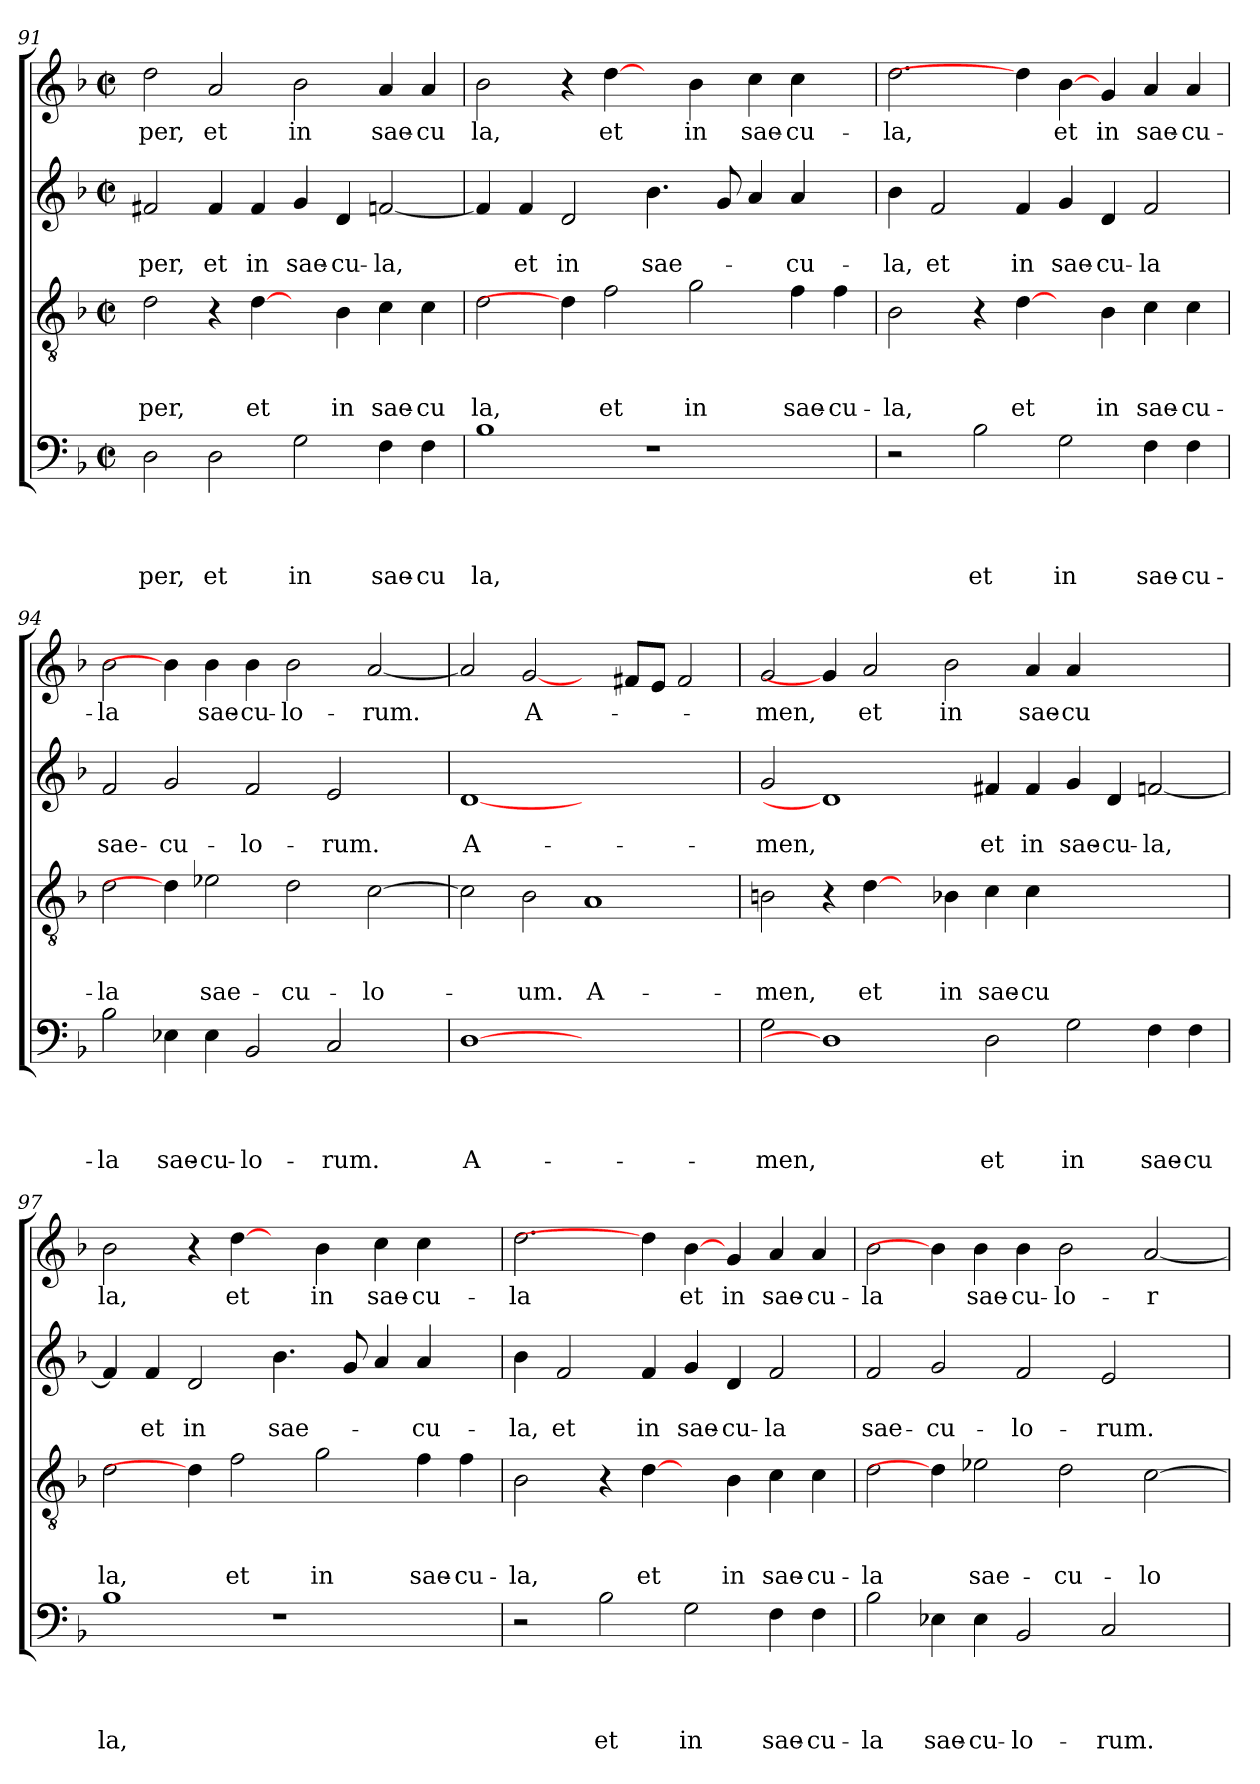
**kern	**text	**text	**text	**text	**kern	**text	**text	**text	**kern	**text	**text	**kern	**text
*part4	*part4	*part4	*part4	*part4	*part3	*part3	*part3	*part3	*part2	*part2	*part2	*part1	*part1
*staff4	*staff4	*staff4	*staff4	*staff4	*staff3	*staff3	*staff3	*staff3	*staff2	*staff2	*staff2	*staff1	*staff1
*clefF4	*	*	*	*	*clefGv2	*	*	*	*clefG2	*	*	*clefG2	*
*k[b-]	*	*	*	*	*k[b-]	*	*	*	*k[b-]	*	*	*k[b-]	*
*F:	*	*	*	*	*F:	*	*	*	*F:	*	*	*F:	*
*M2/2	*	*	*	*	*M2/2	*	*	*	*M2/2	*	*	*M2/2	*
*met(c|)	*	*	*	*	*met(c|)	*	*	*	*met(c|)	*	*	*met(c|)	*
=91	=91	=91	=91	=91	=91	=91	=91	=91	=91	=91	=91	=91	=91
!	!	!	!	!LO:LY:b	!	!	!	!LO:LY:b	!	!	!LO:LY:b	!	!LO:LY:b
2D\	.	.	.	-per,	2d\	.	.	-per,	2f#X/	.	-per,	2dd\	-per,
!	!	!	!	!LO:LY:b	!	!	!	!	!	!	!LO:LY:b	!	!LO:LY:b
2D\	.	.	.	et	4r	.	.	.	4f#/	.	et	2a/	et
!	!	!	!	!	!	!	!	!LO:LY:b	!	!	!LO:LY:b	!	!
.	.	.	.	.	[4d\	.	.	et	4f#/	.	in	.	.
!	!	!	!	!LO:LY:b	!	!	!	!	!	!	!LO:LY:b	!	!LO:LY:b
2G\	.	.	.	in	4ryy	.	.	.	4g/	.	sae-	2b-\	in
!	!	!	!	!	!	!	!	!LO:LY:b	!	!	!LO:LY:b:rj	!	!
.	.	.	.	.	4B-\	.	.	in	4d/	.	-cu-	.	.
!	!	!	!	!LO:LY:b	!	!	!	!LO:LY:b	!	!	!LO:LY:b	!	!LO:LY:b
4F\	.	.	.	sae-	4c\	.	.	sae-	[<2fn/	.	-la,	4a/	sae-
!	!	!	!	!LO:LY:b:rj	!	!	!	!LO:LY:b:rj	!	!	!	!	!LO:LY:b:rj
4F\	.	.	.	-cu	4c\	.	.	-cu	.	.	.	4a/	-cu
!!LO:LB:g=z
=92	=92	=92	=92	=92	=92	=92	=92	=92	=92	=92	=92	=92	=92
!	!	!	!	!LO:LY:b	!	!	!	!LO:LY:b	!	!	!	!	!LO:LY:b
1B-	.	.	.	la,	2d\	.	.	la,	4f/]	.	.	2b-\	la,
!	!	!	!	!	!	!	!	!	!	!	!LO:LY:b	!	!
.	.	.	.	.	.	.	.	.	4f/	.	et	.	.
!	!	!	!	!	!	!	!	!	!	!	!LO:LY:b	!	!
.	.	.	.	.	4d\]	.	.	.	2d/	.	in	4r	.
!	!	!	!	!	!	!	!	!LO:LY:b	!	!	!	!	!LO:LY:b
.	.	.	.	.	2f\	.	.	et	.	.	.	[4dd\	et
!	!	!	!	!	!	!	!	!	!	!	!LO:LY:b	!	!
1r	.	.	.	.	.	.	.	.	4.b-\	.	sae-	4ryy	.
!	!	!	!	!	!	!	!	!LO:LY:b	!	!	!	!	!LO:LY:b
.	.	.	.	.	2g\	.	.	in	.	.	.	4b-\	in
.	.	.	.	.	.	.	.	.	8g/	.	.	.	.
!	!	!	!	!	!	!	!	!	!	!	!	!	!LO:LY:b
.	.	.	.	.	.	.	.	.	4a/	.	.	4cc\	sae-
!	!	!	!	!	!	!	!	!LO:LY:b	!	!	!LO:LY:b	!	!LO:LY:b
.	.	.	.	.	4f\	.	.	sae-	4a/	.	-cu-	4cc\	-cu-
!	!	!	!	!	!	!	!	!LO:LY:b	!	!	!	!	!
4ryy	.	.	.	.	4f\	.	.	-cu-	4ryy	.	.	4ryy	.
=93	=93	=93	=93	=93	=93	=93	=93	=93	=93	=93	=93	=93	=93
!	!	!	!	!	!	!	!	!LO:LY:b	!	!	!LO:LY:b	!	!LO:LY:b
2r	.	.	.	.	2B-\	.	.	-la,	4b-\	.	-la,	2.dd\	-la,
!	!	!	!	!	!	!	!	!	!	!	!LO:LY:b	!	!
.	.	.	.	.	.	.	.	.	2f/	.	et	.	.
!	!	!	!	!LO:LY:b	!	!	!	!	!	!	!	!	!
2B-\	.	.	.	et	4r	.	.	.	.	.	.	.	.
!	!	!	!	!	!	!	!	!LO:LY:b	!	!	!LO:LY:b	!	!
.	.	.	.	.	[4d\	.	.	et	4f/	.	in	4dd\]	.
!	!	!	!	!LO:LY:b	!	!	!	!	!	!	!LO:LY:b	!	!LO:LY:b
2G\	.	.	.	in	4ryy	.	.	.	4g/	.	sae-	[4b-\	et
!	!	!	!	!	!	!	!	!LO:LY:b	!	!	!LO:LY:b	!	!LO:LY:b
.	.	.	.	.	4B-\	.	.	in	4d/	.	-cu-	4g/	in
!	!	!	!	!LO:LY:b	!	!	!	!LO:LY:b	!	!	!LO:LY:b:rj	!	!LO:LY:b
4F\	.	.	.	sae-	4c\	.	.	sae-	2f/	.	-la	4a/	sae-
!	!	!	!	!LO:LY:b:rj	!	!	!	!LO:LY:b:rj	!	!	!	!	!LO:LY:b:rj
4F\	.	.	.	-cu-	4c\	.	.	-cu-	.	.	.	4a/	-cu-
=94	=94	=94	=94	=94	=94	=94	=94	=94	=94	=94	=94	=94	=94
!	!	!	!	!LO:LY:b	!	!	!	!LO:LY:b	!	!	!LO:LY:b	!	!LO:LY:b
2B-\	.	.	.	-la	2d\	.	.	-la	2f/	.	sae-	2b-\	-la
!	!	!	!	!LO:LY:b	!	!	!	!	!	!	!LO:LY:b:rj	!	!
4E-X\	.	.	.	sae-	4d\]	.	.	.	2g/	.	-cu-	4b-\]	.
!	!	!	!	!LO:LY:b	!	!	!	!LO:LY:b	!	!	!	!	!LO:LY:b
4E-\	.	.	.	-cu-	2e-X\	.	.	sae-	.	.	.	4b-\	sae-
!	!	!	!	!LO:LY:b:rj	!	!	!	!	!	!	!LO:LY:b	!	!LO:LY:b
2BB-/	.	.	.	-lo-	.	.	.	.	2f/	.	-lo-	4b-\	-cu-
!	!	!	!	!	!	!	!	!LO:LY:b	!	!	!	!	!LO:LY:b:rj
.	.	.	.	.	2d\	.	.	-cu-	.	.	.	2b-\	-lo-
!	!	!	!	!LO:LY:b	!	!	!	!	!	!	!LO:LY:b	!	!
2C/	.	.	.	-rum.	.	.	.	.	2e/	.	-rum.	.	.
!	!	!	!	!	!	!	!	!LO:LY:b	!	!	!	!	!LO:LY:b
.	.	.	.	.	[>2c\	.	.	-lo-	.	.	.	[<2a/	-rum.
4ryy	.	.	.	.	.	.	.	.	4ryy	.	.	.	.
=95	=95	=95	=95	=95	=95	=95	=95	=95	=95	=95	=95	=95	=95
!	!	!	!	!LO:LY:b:rj	!	!	!	!	!	!	!LO:LY:b:rj	!	!
[1D	.	.	.	A-	2c\]	.	.	.	[1d	.	A-	2a/]	.
!	!	!	!	!	!	!	!	!LO:LY:b	!	!	!	!	!LO:LY:b
.	.	.	.	.	2B-\	.	.	-um.	.	.	.	[2g/	A-
!	!	!	!	!	!	!	!	!LO:LY:b	!	!	!	!	!
1ryy	.	.	.	.	1A	.	.	A-	1ryy	.	.	4ryy	.
.	.	.	.	.	.	.	.	.	.	.	.	8f#/L	.
.	.	.	.	.	.	.	.	.	.	.	.	8e/J	.
.	.	.	.	.	.	.	.	.	.	.	.	2f#/	.
=96	=96	=96	=96	=96	=96	=96	=96	=96	=96	=96	=96	=96	=96
!	!	!	!	!LO:LY:b	!	!	!	!LO:LY:b	!	!	!LO:LY:b	!	!LO:LY:b
2G\	.	.	.	-men,	2Bn\	.	.	-men,	2g/	.	-men,	2g/	-men,
1D]	.	.	.	.	4r	.	.	.	1d]	.	.	4g/]	.
!	!	!	!	!	!	!	!	!LO:LY:b	!	!	!	!	!LO:LY:b
.	.	.	.	.	[4d\	.	.	et	.	.	.	2a/	et
.	.	.	.	.	4ryy	.	.	.	.	.	.	.	.
!	!	!	!	!	!	!	!	!LO:LY:b	!	!	!	!	!LO:LY:b
.	.	.	.	.	4B-X\	.	.	in	.	.	.	2b-\	in
!	!	!	!	!LO:LY:b	!	!	!	!LO:LY:b	!	!	!LO:LY:b	!	!
2D\	.	.	.	et	4c\	.	.	sae-	4f#X/	.	et	.	.
!	!	!	!	!	!	!	!	!LO:LY:b:rj	!	!	!LO:LY:b	!	!LO:LY:b
.	.	.	.	.	4c\	.	.	-cu	4f#/	.	in	4a/	sae-
!	!	!	!	!LO:LY:b	!	!	!	!	!	!	!LO:LY:b	!	!LO:LY:b:rj
2G\	.	.	.	in	1ryy	.	.	.	4g/	.	sae-	4a/	-cu
!	!	!	!	!	!	!	!	!	!	!	!LO:LY:b:rj	!	!
.	.	.	.	.	.	.	.	.	4d/	.	-cu-	2.ryy	.
!	!	!	!	!LO:LY:b	!	!	!	!	!	!	!LO:LY:b	!	!
4F\	.	.	.	sae-	.	.	.	.	[<2fn/	.	-la,	.	.
!	!	!	!	!LO:LY:b:rj	!	!	!	!	!	!	!	!	!
4F\	.	.	.	-cu	.	.	.	.	.	.	.	.	.
!!LO:LB:g=z
=97	=97	=97	=97	=97	=97	=97	=97	=97	=97	=97	=97	=97	=97
!	!	!	!	!LO:LY:b	!	!	!	!LO:LY:b	!	!	!	!	!LO:LY:b
1B-	.	.	.	la,	2d\	.	.	la,	4f/]	.	.	2b-\	la,
!	!	!	!	!	!	!	!	!	!	!	!LO:LY:b	!	!
.	.	.	.	.	.	.	.	.	4f/	.	et	.	.
!	!	!	!	!	!	!	!	!	!	!	!LO:LY:b	!	!
.	.	.	.	.	4d\]	.	.	.	2d/	.	in	4r	.
!	!	!	!	!	!	!	!	!LO:LY:b	!	!	!	!	!LO:LY:b
.	.	.	.	.	2f\	.	.	et	.	.	.	[4dd\	et
!	!	!	!	!	!	!	!	!	!	!	!LO:LY:b	!	!
1r	.	.	.	.	.	.	.	.	4.b-\	.	sae-	4ryy	.
!	!	!	!	!	!	!	!	!LO:LY:b	!	!	!	!	!LO:LY:b
.	.	.	.	.	2g\	.	.	in	.	.	.	4b-\	in
.	.	.	.	.	.	.	.	.	8g/	.	.	.	.
!	!	!	!	!	!	!	!	!	!	!	!	!	!LO:LY:b
.	.	.	.	.	.	.	.	.	4a/	.	.	4cc\	sae-
!	!	!	!	!	!	!	!	!LO:LY:b	!	!	!LO:LY:b	!	!LO:LY:b
.	.	.	.	.	4f\	.	.	sae-	4a/	.	-cu-	4cc\	-cu-
!	!	!	!	!	!	!	!	!LO:LY:b	!	!	!	!	!
4ryy	.	.	.	.	4f\	.	.	-cu-	4ryy	.	.	4ryy	.
=98	=98	=98	=98	=98	=98	=98	=98	=98	=98	=98	=98	=98	=98
!	!	!	!	!	!	!	!	!LO:LY:b	!	!	!LO:LY:b	!	!LO:LY:b
2r	.	.	.	.	2B-\	.	.	-la,	4b-\	.	-la,	2.dd\	-la
!	!	!	!	!	!	!	!	!	!	!	!LO:LY:b	!	!
.	.	.	.	.	.	.	.	.	2f/	.	et	.	.
!	!	!	!	!LO:LY:b	!	!	!	!	!	!	!	!	!
2B-\	.	.	.	et	4r	.	.	.	.	.	.	.	.
!	!	!	!	!	!	!	!	!LO:LY:b	!	!	!LO:LY:b	!	!
.	.	.	.	.	[4d\	.	.	et	4f/	.	in	4dd\]	.
!	!	!	!	!LO:LY:b	!	!	!	!	!	!	!LO:LY:b	!	!LO:LY:b
2G\	.	.	.	in	4ryy	.	.	.	4g/	.	sae-	[4b-\	et
!	!	!	!	!	!	!	!	!LO:LY:b	!	!	!LO:LY:b	!	!LO:LY:b
.	.	.	.	.	4B-\	.	.	in	4d/	.	-cu-	4g/	in
!	!	!	!	!LO:LY:b	!	!	!	!LO:LY:b	!	!	!LO:LY:b:rj	!	!LO:LY:b
4F\	.	.	.	sae-	4c\	.	.	sae-	2f/	.	-la	4a/	sae-
!	!	!	!	!LO:LY:b:rj	!	!	!	!LO:LY:b:rj	!	!	!	!	!LO:LY:b:rj
4F\	.	.	.	-cu-	4c\	.	.	-cu-	.	.	.	4a/	-cu-
=99	=99	=99	=99	=99	=99	=99	=99	=99	=99	=99	=99	=99	=99
!	!	!	!	!LO:LY:b	!	!	!	!LO:LY:b	!	!	!LO:LY:b	!	!LO:LY:b
2B-\	.	.	.	-la	2d\	.	.	-la	2f/	.	sae-	2b-\	-la
!	!	!	!	!LO:LY:b	!	!	!	!	!	!	!LO:LY:b	!	!
4E-X\	.	.	.	sae-	4d\]	.	.	.	2g/	.	-cu-	4b-\]	.
!	!	!	!	!LO:LY:b	!	!	!	!LO:LY:b	!	!	!	!	!LO:LY:b
4E-\	.	.	.	-cu-	2e-X\	.	.	sae-	.	.	.	4b-\	sae-
!	!	!	!	!LO:LY:b:rj	!	!	!	!	!	!	!LO:LY:b	!	!LO:LY:b
2BB-/	.	.	.	-lo-	.	.	.	.	2f/	.	-lo-	4b-\	-cu-
!	!	!	!	!	!	!	!	!LO:LY:b	!	!	!	!	!LO:LY:b:rj
.	.	.	.	.	2d\	.	.	-cu-	.	.	.	2b-\	-lo-
!	!	!	!	!LO:LY:b	!	!	!	!	!	!	!LO:LY:b	!	!
2C/	.	.	.	-rum.	.	.	.	.	2e/	.	-rum.	.	.
!	!	!	!	!	!	!	!	!LO:LY:b	!	!	!	!	!LO:LY:b
.	.	.	.	.	[>2c\	.	.	-lo-	.	.	.	[<2a/	-r
4ryy	.	.	.	.	.	.	.	.	4ryy	.	.	.	.
=	=	=	=	=	=	=	=	=	=	=	=	=	=
*-	*-	*-	*-	*-	*-	*-	*-	*-	*-	*-	*-	*-	*-
